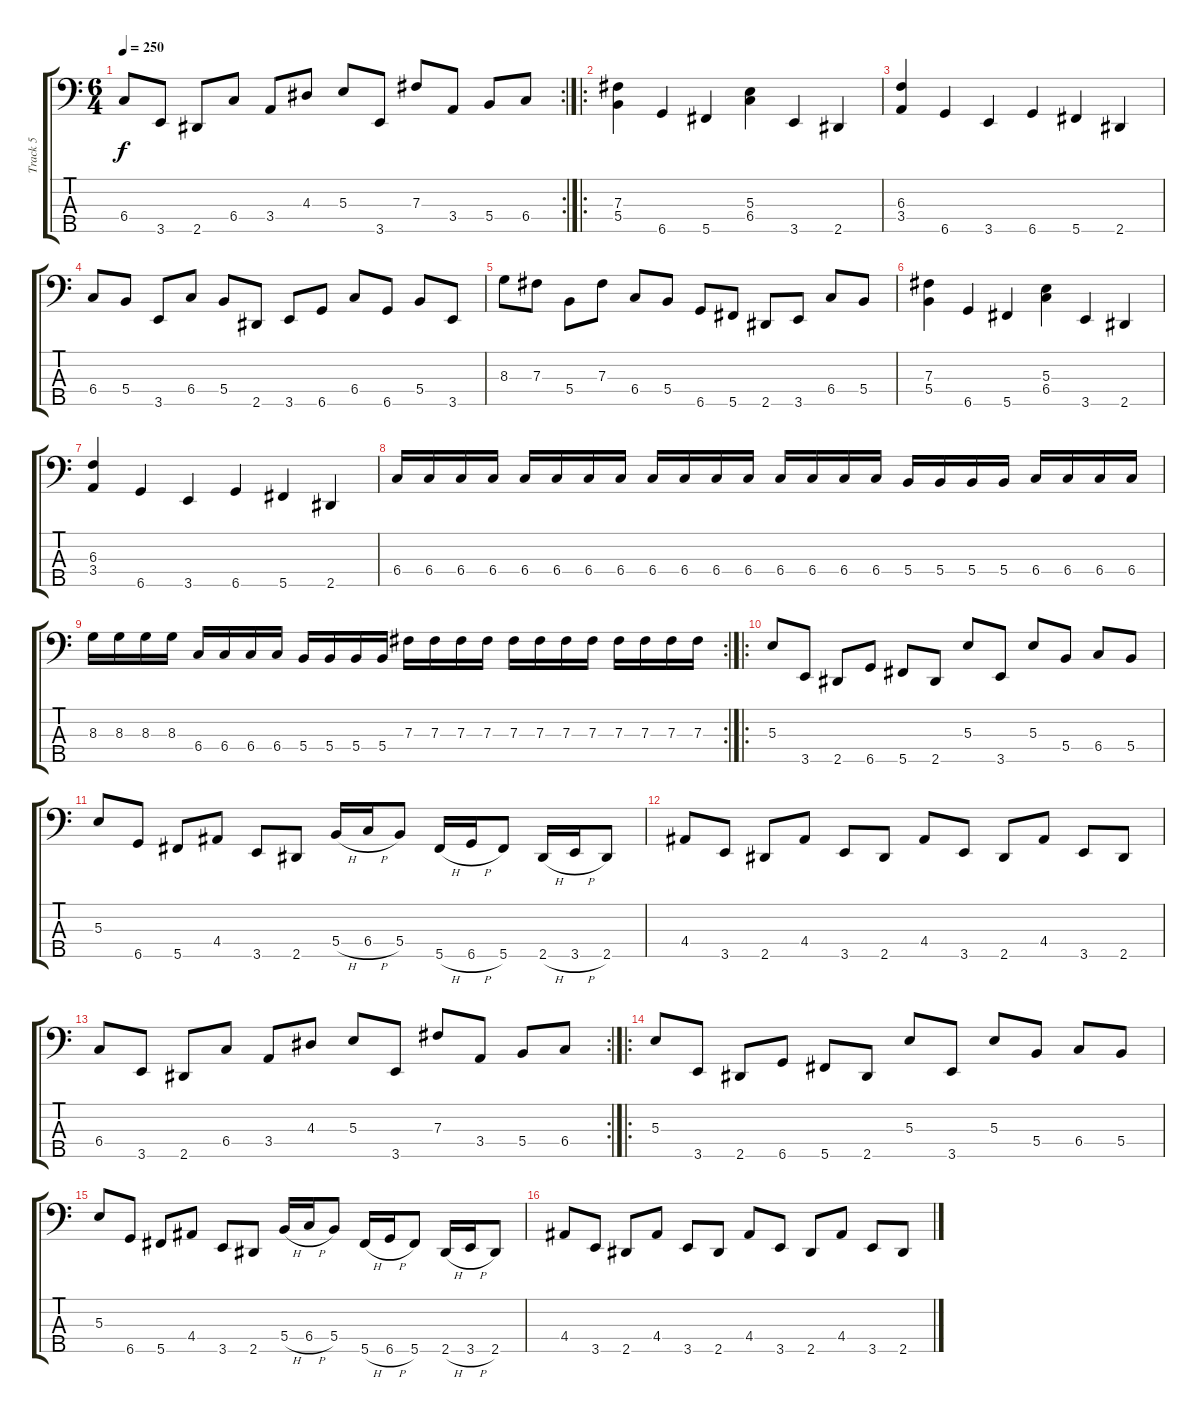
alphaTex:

\track ("Track 5" "Track 5") {instrument electricbassfinger}
\staff {score tabs}
\tuning (A2 E2 B1 Gb1 Db1) {hide}
\rc 2
\ts (6 4)
\tempo 250
\clef f4
\ks c
6.4.8{dy f} 3.5.8 2.5.8 6.4.8 3.4.8 4.3.8 5.3.8 3.5.8 7.3.8 3.4.8 5.4.8 6.4.8 |
\ro
(7.3 5.4).4 6.5.4 5.5.4 (5.3 6.4).4 3.5.4 2.5.4 |
(6.3 3.4).4 6.5.4 3.5.4 6.5.4 5.5.4 2.5.4 |
6.4.8 5.4.8 3.5.8 6.4.8 5.4.8 2.5.8 3.5.8 6.5.8 6.4.8 6.5.8 5.4.8 3.5.8 |
8.3.8 7.3.8 5.4.8 7.3.8 6.4.8 5.4.8 6.5.8 5.5.8 2.5.8 3.5.8 6.4.8 5.4.8 |
(7.3 5.4).4 6.5.4 5.5.4 (5.3 6.4).4 3.5.4 2.5.4 |
(6.3 3.4).4 6.5.4 3.5.4 6.5.4 5.5.4 2.5.4 |
6.4.16 6.4.16 6.4.16 6.4.16 6.4.16 6.4.16 6.4.16 6.4.16 6.4.16 6.4.16 6.4.16 6.4.16 6.4.16 6.4.16 6.4.16 6.4.16 5.4.16 5.4.16 5.4.16 5.4.16 6.4.16 6.4.16 6.4.16 6.4.16 |
\rc 2
8.3.16 8.3.16 8.3.16 8.3.16 6.4.16 6.4.16 6.4.16 6.4.16 5.4.16 5.4.16 5.4.16 5.4.16 7.3.16 7.3.16 7.3.16 7.3.16 7.3.16 7.3.16 7.3.16 7.3.16 7.3.16 7.3.16 7.3.16 7.3.16 |
\ro
5.3.8 3.5.8 2.5.8 6.5.8 5.5.8 2.5.8 5.3.8 3.5.8 5.3.8 5.4.8 6.4.8 5.4.8 |
5.3.8 6.5.8 5.5.8 4.4.8 3.5.8 2.5.8 5.4{h}.16 6.4{h}.16 5.4.8 5.5{h}.16 6.5{h}.16 5.5.8 2.5{h}.16 3.5{h}.16 2.5.8 |
4.4.8 3.5.8 2.5.8 4.4.8 3.5.8 2.5.8 4.4.8 3.5.8 2.5.8 4.4.8 3.5.8 2.5.8 |
\rc 2
6.4.8 3.5.8 2.5.8 6.4.8 3.4.8 4.3.8 5.3.8 3.5.8 7.3.8 3.4.8 5.4.8 6.4.8 |
\ro
5.3.8 3.5.8 2.5.8 6.5.8 5.5.8 2.5.8 5.3.8 3.5.8 5.3.8 5.4.8 6.4.8 5.4.8 |
5.3.8 6.5.8 5.5.8 4.4.8 3.5.8 2.5.8 5.4{h}.16 6.4{h}.16 5.4.8 5.5{h}.16 6.5{h}.16 5.5.8 2.5{h}.16 3.5{h}.16 2.5.8 |
4.4.8 3.5.8 2.5.8 4.4.8 3.5.8 2.5.8 4.4.8 3.5.8 2.5.8 4.4.8 3.5.8 2.5.8
